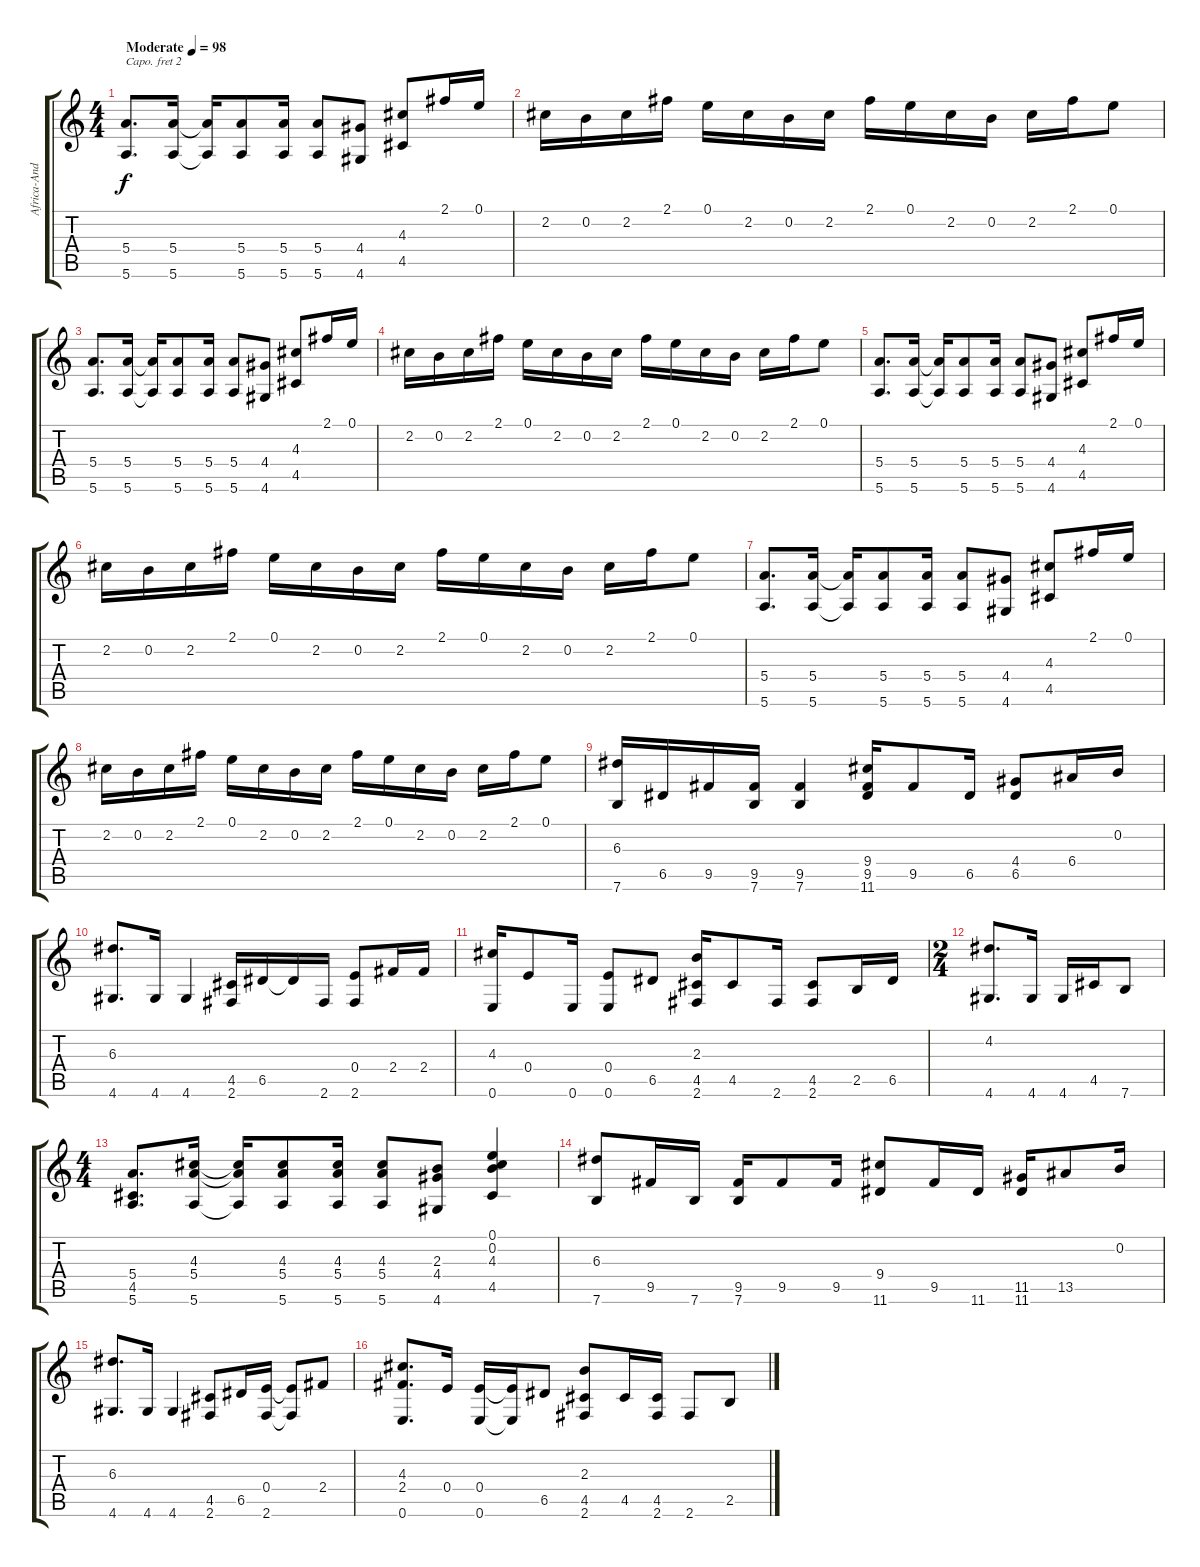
\track ("Africa-Andy Mckee" "Africa-And") {instrument acousticguitarsteel}
\staff {score tabs}
\capo 2
\tuning (D4 A3 G3 D3 G2 D2) {hide}
\ts (4 4)
\tempo (98 "Moderate")
\clef g2
\ks c
(5.4 5.6).8{d dy f instrument acousticguitarsteel} (5.4 5.6).16 (5.4{t} 5.6{t}).16 (5.4 5.6).8 (5.4 5.6).16 (5.4 5.6).8 (4.4 4.6).8 (4.3 4.5).8 2.1.16 0.1.16 |
2.2.16 0.2.16 2.2.16 2.1.16 0.1.16 2.2.16 0.2.16 2.2.16 2.1.16 0.1.16{txt ""} 2.2.16 0.2.16 2.2.16 2.1.16 0.1.8 |
(5.4 5.6).8{d} (5.4 5.6).16 (5.4{t} 5.6{t}).16 (5.4 5.6).8 (5.4 5.6).16 (5.4 5.6).8 (4.4 4.6).8 (4.3 4.5).8 2.1.16 0.1.16 |
2.2.16 0.2.16 2.2.16 2.1.16 0.1.16 2.2.16 0.2.16 2.2.16 2.1.16 0.1.16 2.2.16 0.2.16 2.2.16 2.1.16 0.1.8 |
(5.4 5.6).8{d} (5.4 5.6).16 (5.4{t} 5.6{t}).16 (5.4 5.6).8 (5.4 5.6).16 (5.4 5.6).8 (4.4 4.6).8 (4.3 4.5).8 2.1.16 0.1.16 |
2.2.16 0.2.16 2.2.16 2.1.16 0.1.16 2.2.16 0.2.16 2.2.16 2.1.16 0.1.16 2.2.16 0.2.16 2.2.16 2.1.16 0.1.8 |
(5.4 5.6).8{d} (5.4 5.6).16 (5.4{t} 5.6{t}).16 (5.4 5.6).8 (5.4 5.6).16 (5.4 5.6).8 (4.4 4.6).8 (4.3 4.5).8 2.1.16 0.1.16 |
2.2.16 0.2.16 2.2.16 2.1.16 0.1.16 2.2.16 0.2.16 2.2.16 2.1.16 0.1.16 2.2.16 0.2.16 2.2.16 2.1.16 0.1.8 |
(6.3 7.6).16 6.5.16 9.5.16 (9.5 7.6).16 (9.5 7.6).4 (9.4 9.5 11.6).16 9.5.8 6.5.16 (4.4 6.5).8 6.4.16 0.2.16 |
(6.3 4.6).8{d} 4.6.16 4.6.4 (4.5 2.6).16 6.5.16 6.5{t}.16 2.6.16 (0.4 2.6).8 2.4.16 2.4.16 |
(4.3 0.6).16 0.4.8 0.6.16 (0.4 0.6).8 6.5.8 (2.3 4.5 2.6).16 4.5.8 2.6.16 (4.5 2.6).8 2.5.16 6.5.16 |
\ts (2 4)
(4.2 4.6).8{d} 4.6.16 4.6.16 4.5.16 7.6.8 |
\ts (4 4)
(5.4 4.5 5.6).8{d} (4.3 5.4 5.6).16 (4.3{t} 5.4{t} 5.6{t}).16 (4.3 5.4 5.6).8 (4.3 5.4 5.6).16 (4.3 5.4 5.6).8 (2.3 4.4 4.6).8 (0.1 0.2 4.3 4.5).4 |
(6.3 7.6).8 9.5.16 7.6.16 (9.5 7.6).16 9.5.8 9.5.16 (9.4 11.6).8 9.5.16 11.6.16 (11.5 11.6).16 13.5.8 0.2.16 |
(6.3 4.6).8{d} 4.6.16 4.6.4 (4.5 2.6).8 6.5.16 (0.4 2.6).16 (0.4{t} 2.6{t}).8 2.4.8 |
(4.3 2.4 0.6).8{d} 0.4.16 (0.4 0.6).16 (0.4{t} 0.6{t}).16 6.5.8 (2.3 4.5 2.6).8 4.5.16 (4.5 2.6).16 2.6.8 2.5.8
